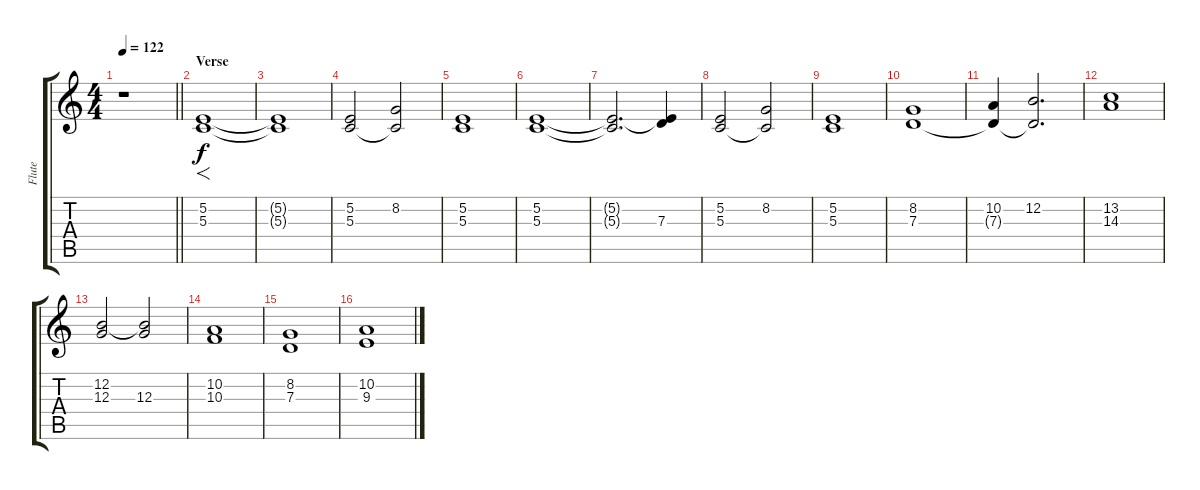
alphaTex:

\track ("Flute" "Flute") {instrument panflute}
\staff {score tabs}
\tuning (E4 B3 G3 D3 A2 E2) {hide}
\ts (4 4)
\tempo 122
\clef g2
\barLineRight lightlight
\ks c
r.1{dy f} |
\section ("" "Verse")
(5.2 5.3).1{f volume 10 balance 13} |
(5.2{t} 5.3{t}).1 |
(5.2 5.3).2 (8.2 5.3{t}).2 |
(5.2 5.3).1 |
(5.2 5.3).1 |
(5.2{t} 5.3{t}).2{d} (5.2{t} 7.3).4 |
(5.2 5.3).2 (8.2 5.3{t}).2 |
(5.2 5.3).1 |
(8.2 7.3).1 |
(10.2 7.3{t}).4 (12.2 7.3{t}).2{d} |
(13.2 14.3).1 |
(12.2 12.3).2 (12.2{t} 12.3).2 |
(10.2 10.3).1 |
(8.2 7.3).1 |
(10.2 9.3).1
